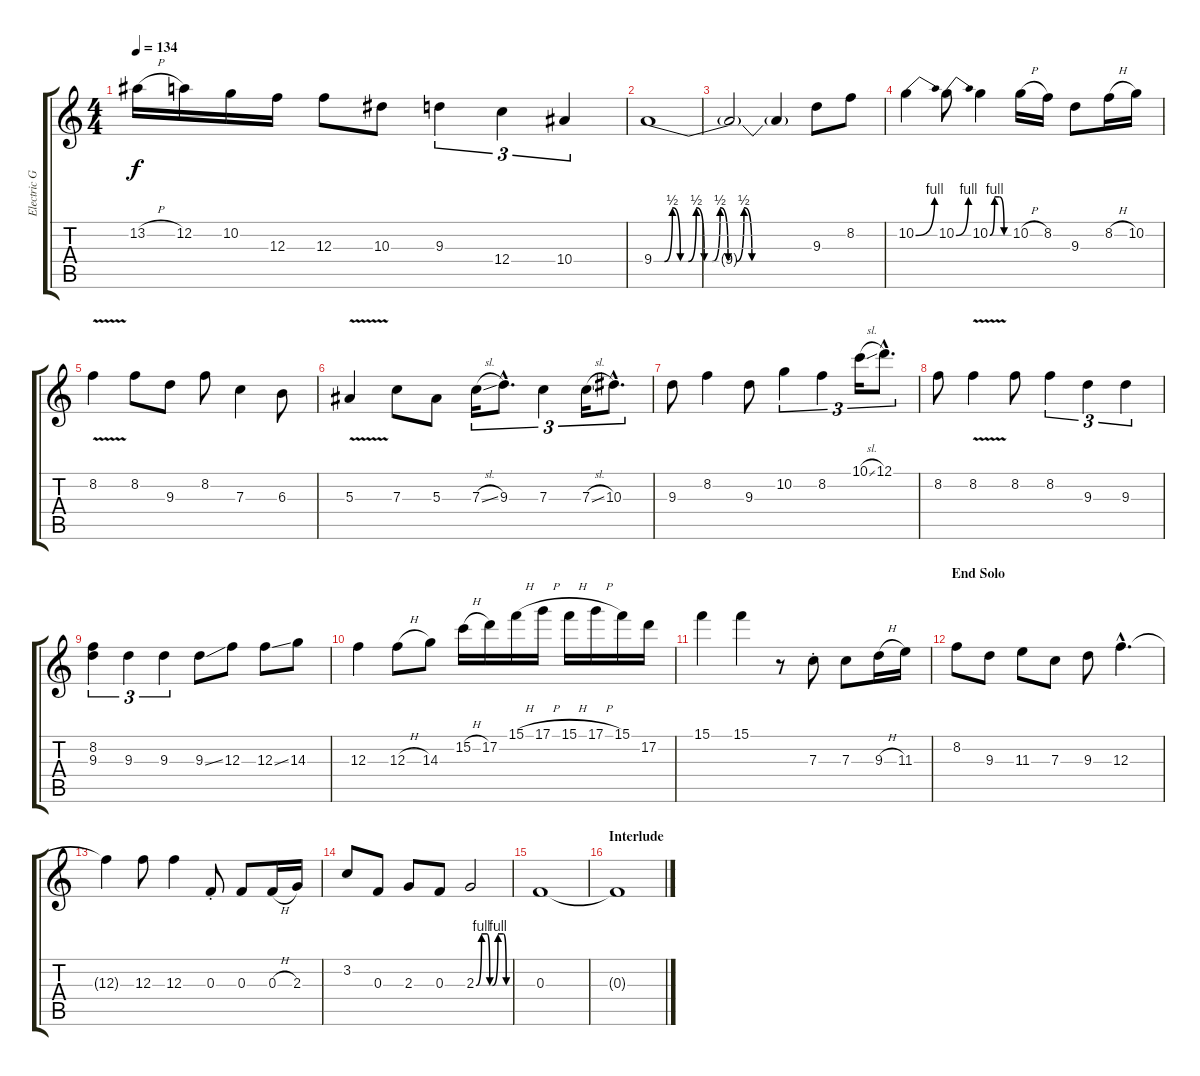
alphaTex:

\track ("Electric Guitar 1 (James)" "Electric G") {instrument distortionguitar}
\staff {score tabs}
\tuning (D4 A3 F3 C3 G2 D2) {hide}
\ts (4 4)
\tempo 134
\clef g2
\ks c
13.2{h}.16{dy f} 12.2.16 10.2.16 12.3.16 12.3.8 10.3.8 9.3.4{tu (3 2)} 12.4.4{tu (3 2)} 10.4.4{tu (3 2)} |
9.4{be (custom 0 0 4 0 7 2 10 0 13 0 16 2 19 0 22 0 25 2 28 0 31 0 34 2 37 0 60 0)}.1 |
9.4{t}.2 9.4{t}.4 9.3.8 8.2.8 |
10.2{be (bend 0 0 60 4)}.4 10.2{be (bend 0 0 60 4)}.8 10.2{be (custom 0 0 15 4 30 4 45 0 60 0)}.4 10.2{h}.16 8.2.16 9.3.8 8.2{h}.16 10.2.16 |
8.2{v}.4 8.2.8 9.3.8 8.2.8 7.3.4 6.3.8 |
5.3{v}.4 7.3.8 5.3.8 7.3{sl}.16{tu (3 2)} 9.3{hac}.8{d tu (3 2)} 7.3.4{tu (3 2)} 7.3{sl}.16{tu (3 2)} 10.3{hac}.8{d tu (3 2)} |
9.3.8 8.2.4 9.3.8 10.2.4{tu (3 2)} 8.2.4{tu (3 2)} 10.1{sl}.16{tu (3 2)} 12.1{hac}.8{d tu (3 2)} |
8.2.8 8.2{v}.4 8.2.8 8.2.4{tu (3 2)} 9.3.4{tu (3 2)} 9.3.4{tu (3 2)} |
(8.2 9.3).4{tu (3 2)} 9.3.4{tu (3 2)} 9.3.4{tu (3 2)} 9.3{ss}.8 12.3.8 12.3{ss}.8 14.3.8 |
12.3.4 12.3{h}.8 14.3.8 15.2{h}.16 17.2.16 15.1{h}.16 17.1{h}.16 15.1{h}.16 17.1{h}.16 15.1.16 17.2.16 |
15.1.4 15.1.4 r.8 7.3{st}.8 7.3.8 9.3{h}.16 11.3.16 |
\section ("" "End Solo")
8.2.8 9.3.8 11.3.8 7.3.8 9.3.8 12.3{hac}.4{d} |
12.3{t}.4 12.3.8 12.3.4 0.3{st}.8 0.3.8 0.3{h}.16 2.3.16 |
3.2.8 0.3.8 2.3.8 0.3.8 2.3{be (custom 0 0 10 4 20 4 25 0 30 0 40 4 50 4 55 0 60 0)}.2 |
0.3.1{volume 4} |
\section ("" "Interlude")
0.3{t}.1
